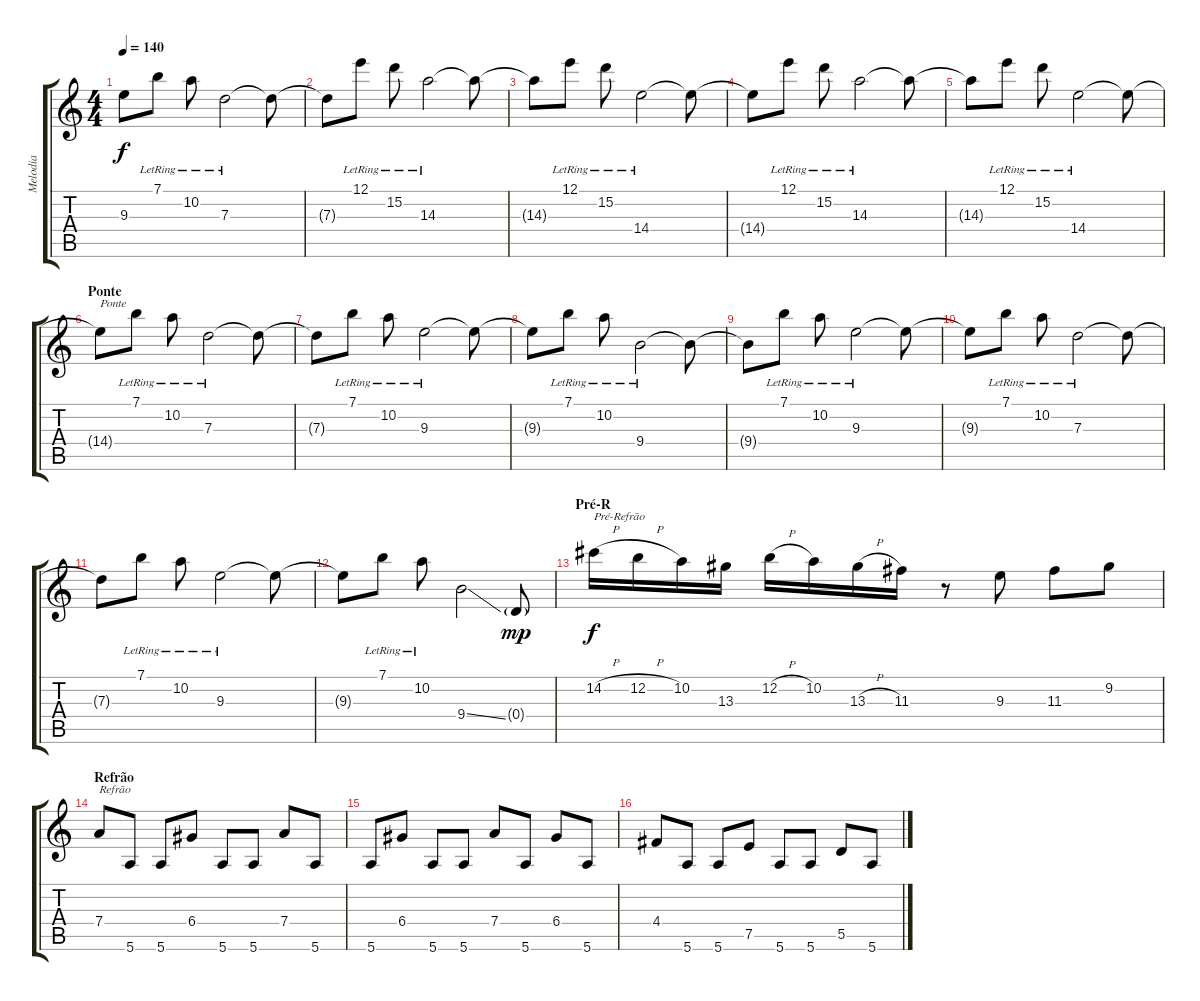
\track ("Melodia" "Melodia") {instrument distortionguitar}
\staff {score tabs}
\tuning (E4 B3 G3 D3 A2 E2) {hide}
\ts (4 4)
\tempo 140
\clef g2
\ks c
9.3{t}.8{dy f} 7.1{lr}.8 10.2{lr}.8 7.3{lr}.2 7.3{t}.8 |
7.3{t}.8 12.1{lr}.8 15.2{lr}.8 14.3{lr}.2 14.3{t}.8 |
14.3{t}.8 12.1{lr}.8 15.2{lr}.8 14.4{lr}.2 14.4{t}.8 |
14.4{t}.8 12.1{lr}.8 15.2{lr}.8 14.3{lr}.2 14.3{t}.8 |
14.3{t}.8 12.1{lr}.8 15.2{lr}.8 14.4{lr}.2 14.4{t}.8 |
\section ("" "Ponte")
14.4{t}.8{txt "Ponte" volume 10} 7.1{lr}.8 10.2{lr}.8 7.3{lr}.2 7.3{t}.8 |
7.3{t}.8 7.1{lr}.8 10.2{lr}.8 9.3{lr}.2 9.3{t}.8 |
9.3{t}.8 7.1{lr}.8 10.2{lr}.8 9.4{lr}.2 9.4{t}.8 |
9.4{t}.8 7.1{lr}.8 10.2{lr}.8 9.3{lr}.2 9.3{t}.8 |
9.3{t}.8 7.1{lr}.8 10.2{lr}.8 7.3{lr}.2 7.3{t}.8 |
7.3{t}.8 7.1{lr}.8 10.2{lr}.8 9.3{lr}.2 9.3{t}.8 |
9.3{t}.8 7.1{lr}.8 10.2{lr}.8 9.4{ss}.2 0.4{g}.8{dy mp} |
\section ("" "Pré-R")
14.2{h}.16{txt "Pré-Refrão" dy f volume 13} 12.2{h}.16 10.2.16 13.3.16 12.2{h}.16 10.2.16 13.3{h}.16 11.3.16 r.8 9.3.8 11.3.8 9.2.8 |
\section ("" "Refrão")
7.4.8{txt "Refrão" volume 14} 5.6.8 5.6.8 6.4.8 5.6.8 5.6.8 7.4.8 5.6.8 |
5.6.8 6.4.8 5.6.8 5.6.8 7.4.8 5.6.8 6.4.8 5.6.8 |
4.4.8 5.6.8 5.6.8 7.5.8 5.6.8 5.6.8 5.5.8 5.6.8
